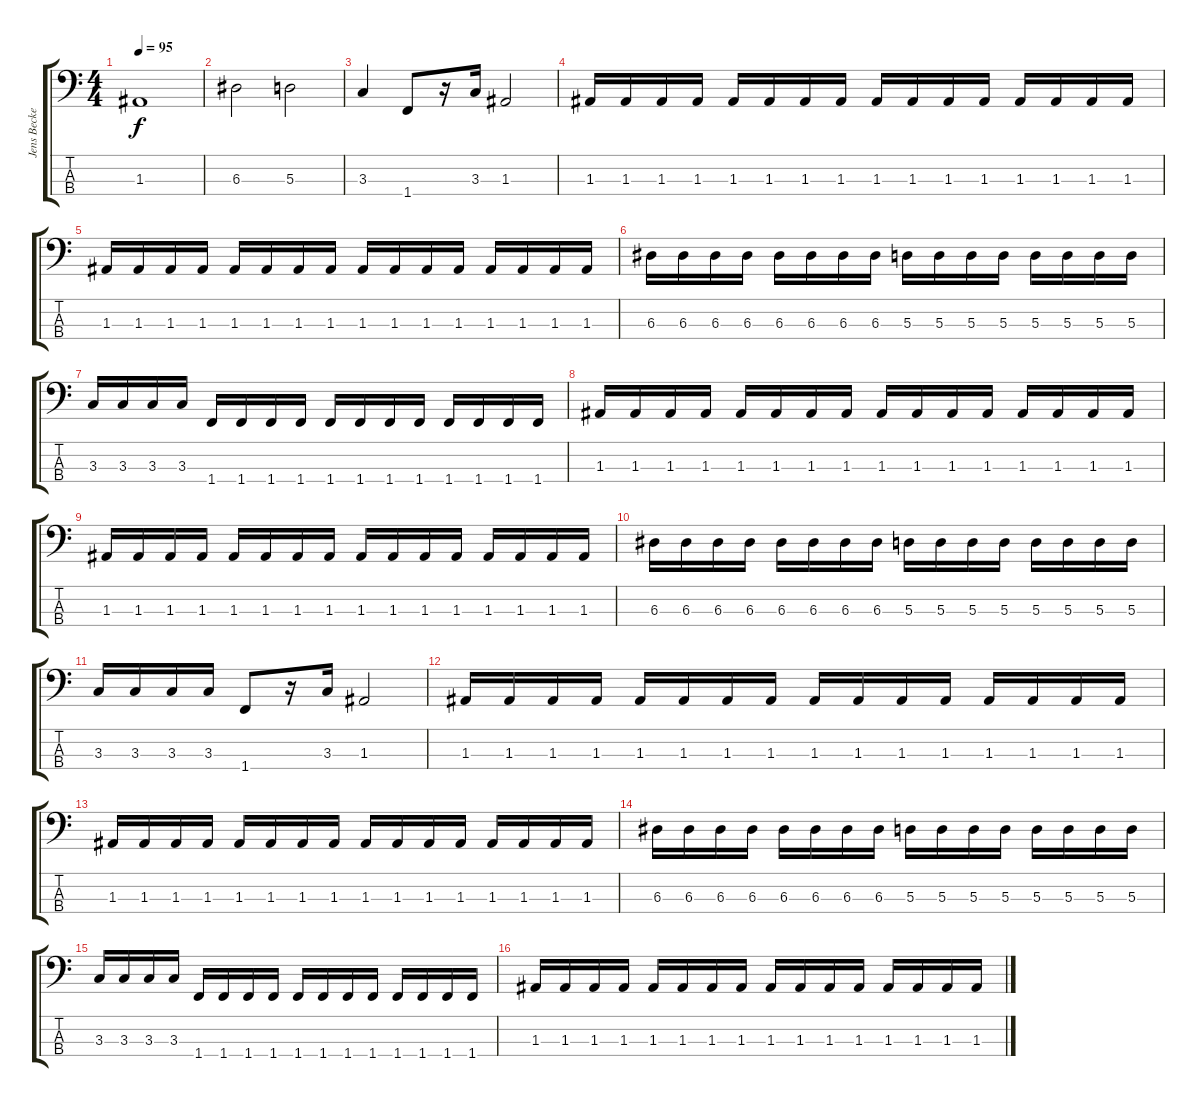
\track ("Jens Becker (Bass)" "Jens Becke") {instrument electricbassfinger}
\staff {score tabs}
\tuning (G2 D2 A1 E1) {hide}
\ts (4 4)
\tempo 95
\clef f4
\ks c
1.3.1{dy f} |
6.3.2 5.3.2 |
3.3.4 1.4.8 r.16 3.3.16 1.3.2 |
1.3.16 1.3.16 1.3.16 1.3.16 1.3.16 1.3.16 1.3.16 1.3.16 1.3.16 1.3.16 1.3.16 1.3.16 1.3.16 1.3.16 1.3.16 1.3.16 |
1.3.16 1.3.16 1.3.16 1.3.16 1.3.16 1.3.16 1.3.16 1.3.16 1.3.16 1.3.16 1.3.16 1.3.16 1.3.16 1.3.16 1.3.16 1.3.16 |
6.3.16 6.3.16 6.3.16 6.3.16 6.3.16 6.3.16 6.3.16 6.3.16 5.3.16 5.3.16 5.3.16 5.3.16 5.3.16 5.3.16 5.3.16 5.3.16 |
3.3.16 3.3.16 3.3.16 3.3.16 1.4.16 1.4.16 1.4.16 1.4.16 1.4.16 1.4.16 1.4.16 1.4.16 1.4.16 1.4.16 1.4.16 1.4.16 |
1.3.16 1.3.16 1.3.16 1.3.16 1.3.16 1.3.16 1.3.16 1.3.16 1.3.16 1.3.16 1.3.16 1.3.16 1.3.16 1.3.16 1.3.16 1.3.16 |
1.3.16 1.3.16 1.3.16 1.3.16 1.3.16 1.3.16 1.3.16 1.3.16 1.3.16 1.3.16 1.3.16 1.3.16 1.3.16 1.3.16 1.3.16 1.3.16 |
6.3.16 6.3.16 6.3.16 6.3.16 6.3.16 6.3.16 6.3.16 6.3.16 5.3.16 5.3.16 5.3.16 5.3.16 5.3.16 5.3.16 5.3.16 5.3.16 |
3.3.16 3.3.16 3.3.16 3.3.16 1.4.8 r.16 3.3.16 1.3.2 |
1.3.16 1.3.16 1.3.16 1.3.16 1.3.16 1.3.16 1.3.16 1.3.16 1.3.16 1.3.16 1.3.16 1.3.16 1.3.16 1.3.16 1.3.16 1.3.16 |
1.3.16 1.3.16 1.3.16 1.3.16 1.3.16 1.3.16 1.3.16 1.3.16 1.3.16 1.3.16 1.3.16 1.3.16 1.3.16 1.3.16 1.3.16 1.3.16 |
6.3.16 6.3.16 6.3.16 6.3.16 6.3.16 6.3.16 6.3.16 6.3.16 5.3.16 5.3.16 5.3.16 5.3.16 5.3.16 5.3.16 5.3.16 5.3.16 |
3.3.16 3.3.16 3.3.16 3.3.16 1.4.16 1.4.16 1.4.16 1.4.16 1.4.16 1.4.16 1.4.16 1.4.16 1.4.16 1.4.16 1.4.16 1.4.16 |
1.3.16 1.3.16 1.3.16 1.3.16 1.3.16 1.3.16 1.3.16 1.3.16 1.3.16 1.3.16 1.3.16 1.3.16 1.3.16 1.3.16 1.3.16 1.3.16
